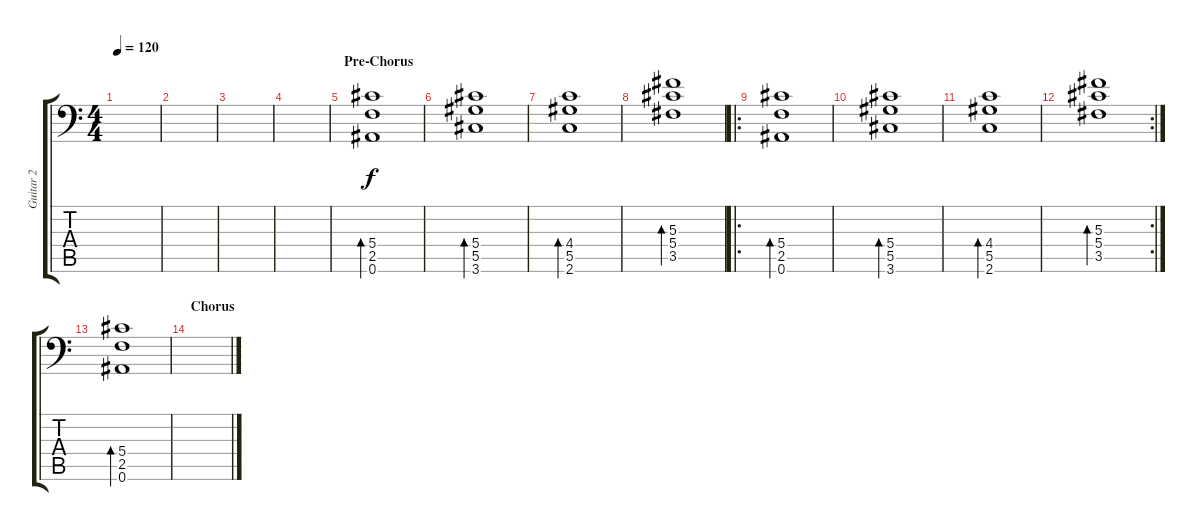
\track ("Guitar 2" "Guitar 2") {instrument acousticguitarsteel}
\staff {score tabs}
\tuning (Bb3 F3 Db3 Ab2 Eb2 Bb1) {hide}
\ts (4 4)
\tempo 120
\clef f4
\ks c
|
|
|
|
\section ("" "Pre-Chorus")
(5.4 2.5 0.6).1{bd 480} |
(5.4 5.5 3.6).1{bd 480} |
(4.4 5.5 2.6).1{bd 480} |
(5.3 5.4 3.5).1{bd 480} |
\ro
(5.4 2.5 0.6).1{bd 480} |
(5.4 5.5 3.6).1{bd 480} |
(4.4 5.5 2.6).1{bd 480} |
\rc 2
(5.3 5.4 3.5).1{bd 480} |
(5.4 2.5 0.6).1{bd 480} |
\section ("" "Chorus ")
